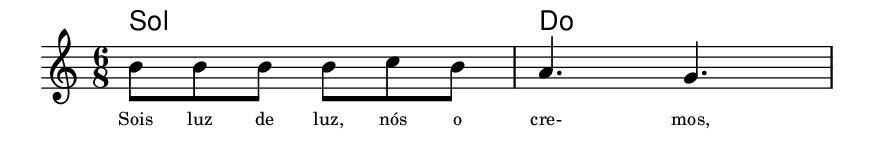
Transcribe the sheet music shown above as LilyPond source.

\version "2.20.0"
#(set! paper-alist (cons '("linha" . (cons (* 148 mm) (* 25 mm))) paper-alist))

\paper {
  #(set-paper-size "linha")
  ragged-right = ##f
}

\language "portugues"


harmonia = \chordmode {
    %\partial 8
%harmonia
  sol2. do
%/harmonia
}
melodia = \fixed do' {
    \key do \major
    \time 6/8
    %\partial 8
%recitação
  si8 si si si do' si
  la4. sol
%/recitação
}
letra = \lyricmode {
    \teeny
    Sois luz de luz, nós o cre- mos,
    %\tweak self-alignment-X #-1 \markup{\bold{dei}-me por pie-}
    %\tweak self-alignment-X #-1 \markup{\bold{da}de e escu-}
    %\tweak self-alignment-X #-1 \markup{\bold{tai} minha ora-}
    %\tweak self-alignment-X #-1 \markup{\bold{ção!}}
}

\book {
  \paper {
      indent = 0\mm
      scoreTitleMarkup = \markup {
          %\with-color #red
          \fromproperty #'header:piece
      }
  }
  \header {
    %piece = "Ant. 1"
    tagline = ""
  }
  \score {
    <<
      \new ChordNames {
        \set chordChanges = ##t
		\set noChordSymbol = ""
        \harmonia
      }
      \new Voice = "canto" { \melodia }
      \new Lyrics \lyricsto "canto" \letra
    >>
  }
}
